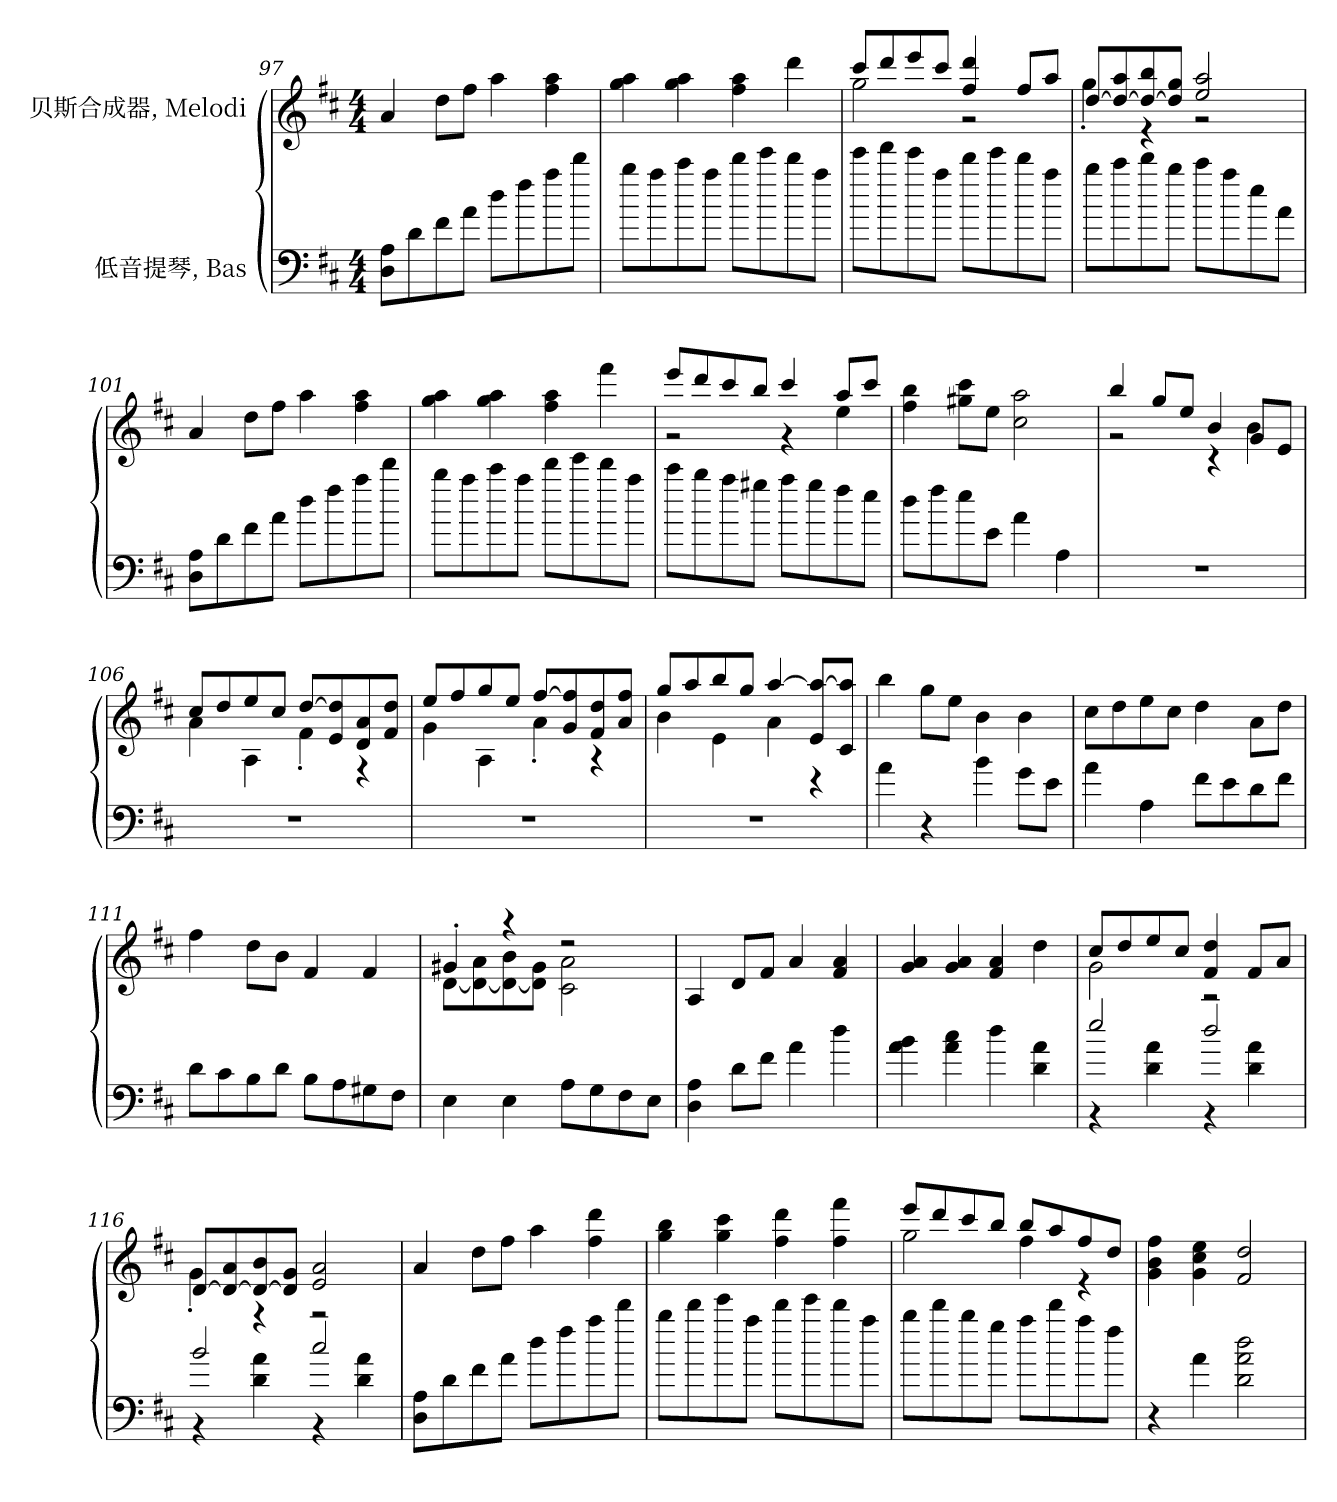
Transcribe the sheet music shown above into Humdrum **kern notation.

**kern	**kern
*part2	*part1
*staff2	*staff1
*I"低音提琴, Bas	*I"贝斯合成器, Melodi
!!LO:PB:g=z
*clefF4	*clefG2
*ITrd7c12	*
*k[f#c#]	*k[f#c#]
*M4/4	*M4/4
=97	=97
8DD\ 8AA\L	4a/
8D\	.
8F#\	8dd\L
8A\J	8ff#\J
8d\L	4aa\
8f#\	.
8a\	4ff#\ 4aa\
8dd\J	.
=98	=98
8b\L	4gg\ 4aa\
8a\	.
8cc#\	4gg\ 4aa\
8a\J	.
8dd\L	4ff#\ 4aa\
8ee\	.
8dd\	4ddd\
8a\J	.
=99	=99
*	*^
8ee\L	8ccc#/L	2gg\
8ff#\	8ddd/	.
8ee\	8eee/	.
8a\J	8ccc#/J	.
8dd\L	4ff#/ 4ddd/	2r
8ee\	.	.
8dd\	8ff#/L	.
8a\J	8aa/J	.
!!LO:LB:g=z	!!
=100	=100	=100
8b\L	[8dd/L	4gg'\
8cc#\	8dd/_ 8aa/	.
8dd\	8dd/_ 8bb/	4r
8b\J	8dd/] 8gg/J	.
8cc#\L	2ee/ 2aa/	2r
8a\	.	.
8e\	.	.
8A\J	.	.
*	*v	*v
=101	=101
8DD\ 8AA\L	4a/
8D\	.
8F#\	8dd\L
8A\J	8ff#\J
8d\L	4aa\
8f#\	.
8a\	4ff#\ 4aa\
8dd\J	.
=102	=102
8b\L	4gg\ 4aa\
8a\	.
8cc#\	4gg\ 4aa\
8a\J	.
8dd\L	4ff#\ 4aa\
8ee\	.
8dd\	4fff#\
8a\J	.
!!LO:LB:g=z
=103	=103
*	*^
8cc#\L	8eee/L	2r
8b\	8ddd/	.
8a\	8ccc#/	.
8g#X\J	8bb/J	.
8a\L	4ccc#/	4r
8g#\	.	.
8f#\	8aa/L	4ee\
8e\J	8ccc#/J	.
*	*v	*v
=104	=104
8d\L	4ff#\ 4bb\
8f#\	.
8e\	8gg#X\ 8ccc#\L
8E\J	8ee\J
4A\	2cc#\ 2aa\
4AA\	.
=105	=105
*	*^
1r	4bb/	2r
.	8gg/L	.
.	8ee/J	.
.	4b/	4r
.	8g/L	4b\
.	8e/J	.
=106	=106	=106
1r	8cc#/L	4a\
.	8dd/	.
.	8ee/	4A\
.	8cc#/J	.
.	[8dd/L	4f#'\
.	8e/ 8dd/]	.
.	8d/ 8a/	4r
.	8f#/ 8dd/J	.
!!LO:LB:g=z	!!
=107	=107	=107
1r	8ee/L	4g\
.	8ff#/	.
.	8gg/	4A\
.	8ee/J	.
.	[8ff#/L	4a'\
.	8g/ 8ff#/]	.
.	8f#/ 8dd/	4r
.	8a/ 8ff#/J	.
=108	=108	=108
1r	8gg/L	4b\
.	8aa/	.
.	8bb/	4e\
.	8gg/J	.
.	[4aa/	4a\
.	8e/ 8aa/_L	4r
.	8c#/ 8aa/]J	.
*	*v	*v
=109	=109
4A\	4bb\
4r	8gg\L
.	8ee\J
4B\	4b\
8G\L	4b\
8E\J	.
=110	=110
4A\	8cc#\L
.	8dd\
4AA\	8ee\
.	8cc#\J
8F#\L	4dd\
8E\	.
8D\	8a\L
8F#\J	8dd\J
!!LO:LB:g=z
=111	=111
8D\L	4ff#\
8C#\	.
8BB\	8dd\L
8D\J	8b\J
8BB\L	4f#/
8AA\	.
8GG#X\	4f#/
8FF#\J	.
=112	=112
*	*^
4EE\	4g#X'/	[8d\L
.	.	8d\_ 8a\
4EE\	4r	8d\_ 8b\
.	.	8d\] 8g#\J
8AA\L	2r	2c#\ 2a\
8GG\	.	.
8FF#\	.	.
8EE\J	.	.
*	*v	*v
=113	=113
4DD\ 4AA\	4A/
8D\L	8d/L
8F#\J	8f#/J
4A\	4a/
4d\	4f#/ 4a/
=114	=114
4A\ 4B\	4g/ 4a/
4A\ 4c#\	4g/ 4a/
4d\	4f#/ 4a/
4D\ 4A\	4dd\
!!LO:LB:g=z
=115	=115
*^	*^
2e/	4r	8cc#/L	2g\
.	.	8dd/	.
.	4D\ 4A\	8ee/	.
.	.	8cc#/J	.
2d/	4r	4f#/ 4dd/	2r
.	4D\ 4A\	8f#/L	.
.	.	8a/J	.
=116	=116	=116	=116
2B/	4r	[8d/L	4g'\
.	.	8d/_ 8a/	.
.	4D\ 4A\	8d/_ 8b/	4r
.	.	8d/] 8g/J	.
2c#/	4r	2e/ 2a/	2r
.	4D\ 4A\	.	.
*v	*v	*	*
*	*v	*v
=117	=117
8DD\ 8AA\L	4a/
8D\	.
8F#\	8dd\L
8A\J	8ff#\J
8d\L	4aa\
8f#\	.
8a\	4ff#\ 4ddd\
8dd\J	.
=118	=118
8b\L	4gg\ 4bb\
8dd\	.
8ee\	4gg\ 4ccc#\
8a\J	.
8dd\L	4ff#\ 4ddd\
8ee\	.
8dd\	4ff#\ 4fff#\
8a\J	.
!!LO:PB:g=z
=119	=119
*	*MM114
*	*^
8b\L	8eee/L	2gg\
8dd\	8ddd/	.
8b\	8ccc#/	.
8g\J	8bb/J	.
8a\L	8bb/L	4ff#\
8dd\	8aa/	.
8a\	8ff#/	4r
8f#\J	8dd/J	.
*	*v	*v
=120	=120
*	*MM105
4r	4g\ 4b\ 4ff#\
*	*MM78
4A\	4g\ 4cc#\ 4ee\
2D\ 2A\ 2d\	2f#/ 2dd/
=	=
*-	*-
